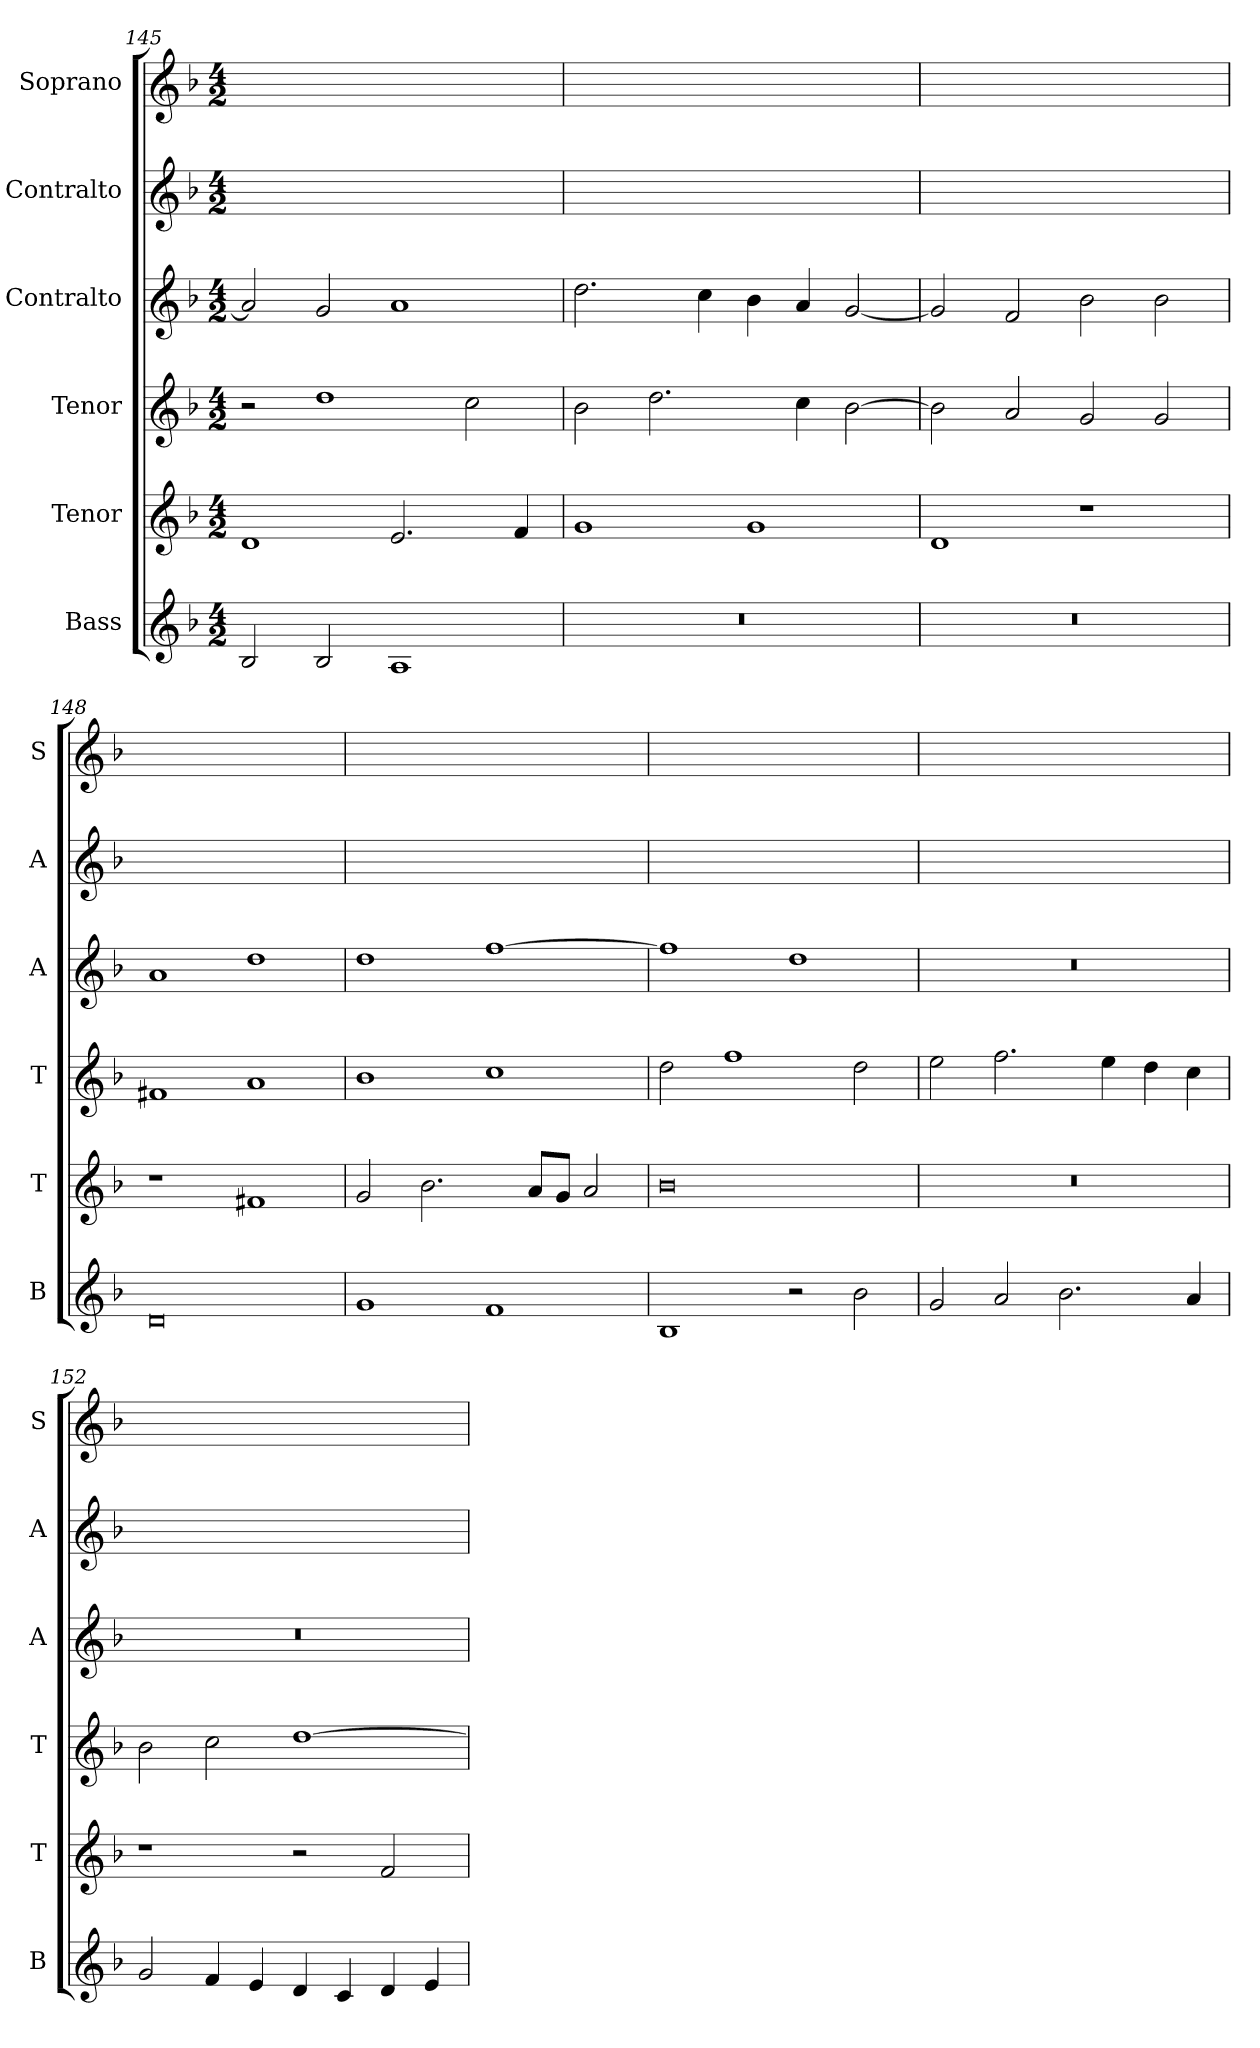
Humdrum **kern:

**kern	**kern	**kern	**kern	**kern	**kern
*part6	*part5	*part4	*part3	*part2	*part1
*staff6	*staff5	*staff4	*staff3	*staff2	*staff1
*I"Bass	*I"Tenor	*I"Tenor	*I"Contralto	*I"Contralto	*I"Soprano
*I'B	*I'T	*I'T	*I'A	*I'A	*I'S
*clefG2	*clefG2	*clefG2	*clefG2	*clefG2	*clefG2
*k[b-]	*k[b-]	*k[b-]	*k[b-]	*k[b-]	*k[b-]
*F:ion	*F:ion	*F:ion	*F:ion	*F:ion	*F:ion
*M4/2	*M4/2	*M4/2	*M4/2	*M4/2	*M4/2
=145	=145	=145	=145	=145	=145
2B-	1d	2r	2a]	0ryy	0ryy
2B-	.	1dd	2g	.	.
1A	2.e	.	1a	.	.
.	.	2cc	.	.	.
.	4f	.	.	.	.
=146	=146	=146	=146	=146	=146
0r	1g	2b-	2.dd	0ryy	0ryy
.	.	2.dd	.	.	.
.	.	.	4cc	.	.
.	1g	.	4b-	.	.
.	.	4cc	4a	.	.
.	.	[2b-	[2g	.	.
=147	=147	=147	=147	=147	=147
0r	1d	2b-]	2g]	0ryy	0ryy
.	.	2a	2f	.	.
.	1r	2g	2b-	.	.
.	.	2g	2b-	.	.
=148	=148	=148	=148	=148	=148
0d	1r	1f#X	1a	0ryy	0ryy
.	1f#X	1a	1dd	.	.
=149	=149	=149	=149	=149	=149
1g	2g	1b-	1dd	0ryy	0ryy
.	2.b-	.	.	.	.
1f	.	1cc	[1ff	.	.
.	8a/L	.	.	.	.
.	8g/J	.	.	.	.
.	2a	.	.	.	.
=150	=150	=150	=150	=150	=150
1B-	0b-	2dd	1ff]	0ryy	0ryy
.	.	1ff	.	.	.
2r	.	.	1dd	.	.
2b-	.	2dd	.	.	.
=151	=151	=151	=151	=151	=151
2g	0r	2ee	0r	0ryy	0ryy
2a	.	2.ff	.	.	.
2.b-	.	.	.	.	.
.	.	4ee	.	.	.
.	.	4dd	.	.	.
4a	.	4cc	.	.	.
=152	=152	=152	=152	=152	=152
2g	1r	2b-	0r	0ryy	0ryy
4f	.	2cc	.	.	.
4e	.	.	.	.	.
4d	2r	[1dd	.	.	.
4c	.	.	.	.	.
4d	2f	.	.	.	.
4e	.	.	.	.	.
=	=	=	=	=	=
*-	*-	*-	*-	*-	*-
